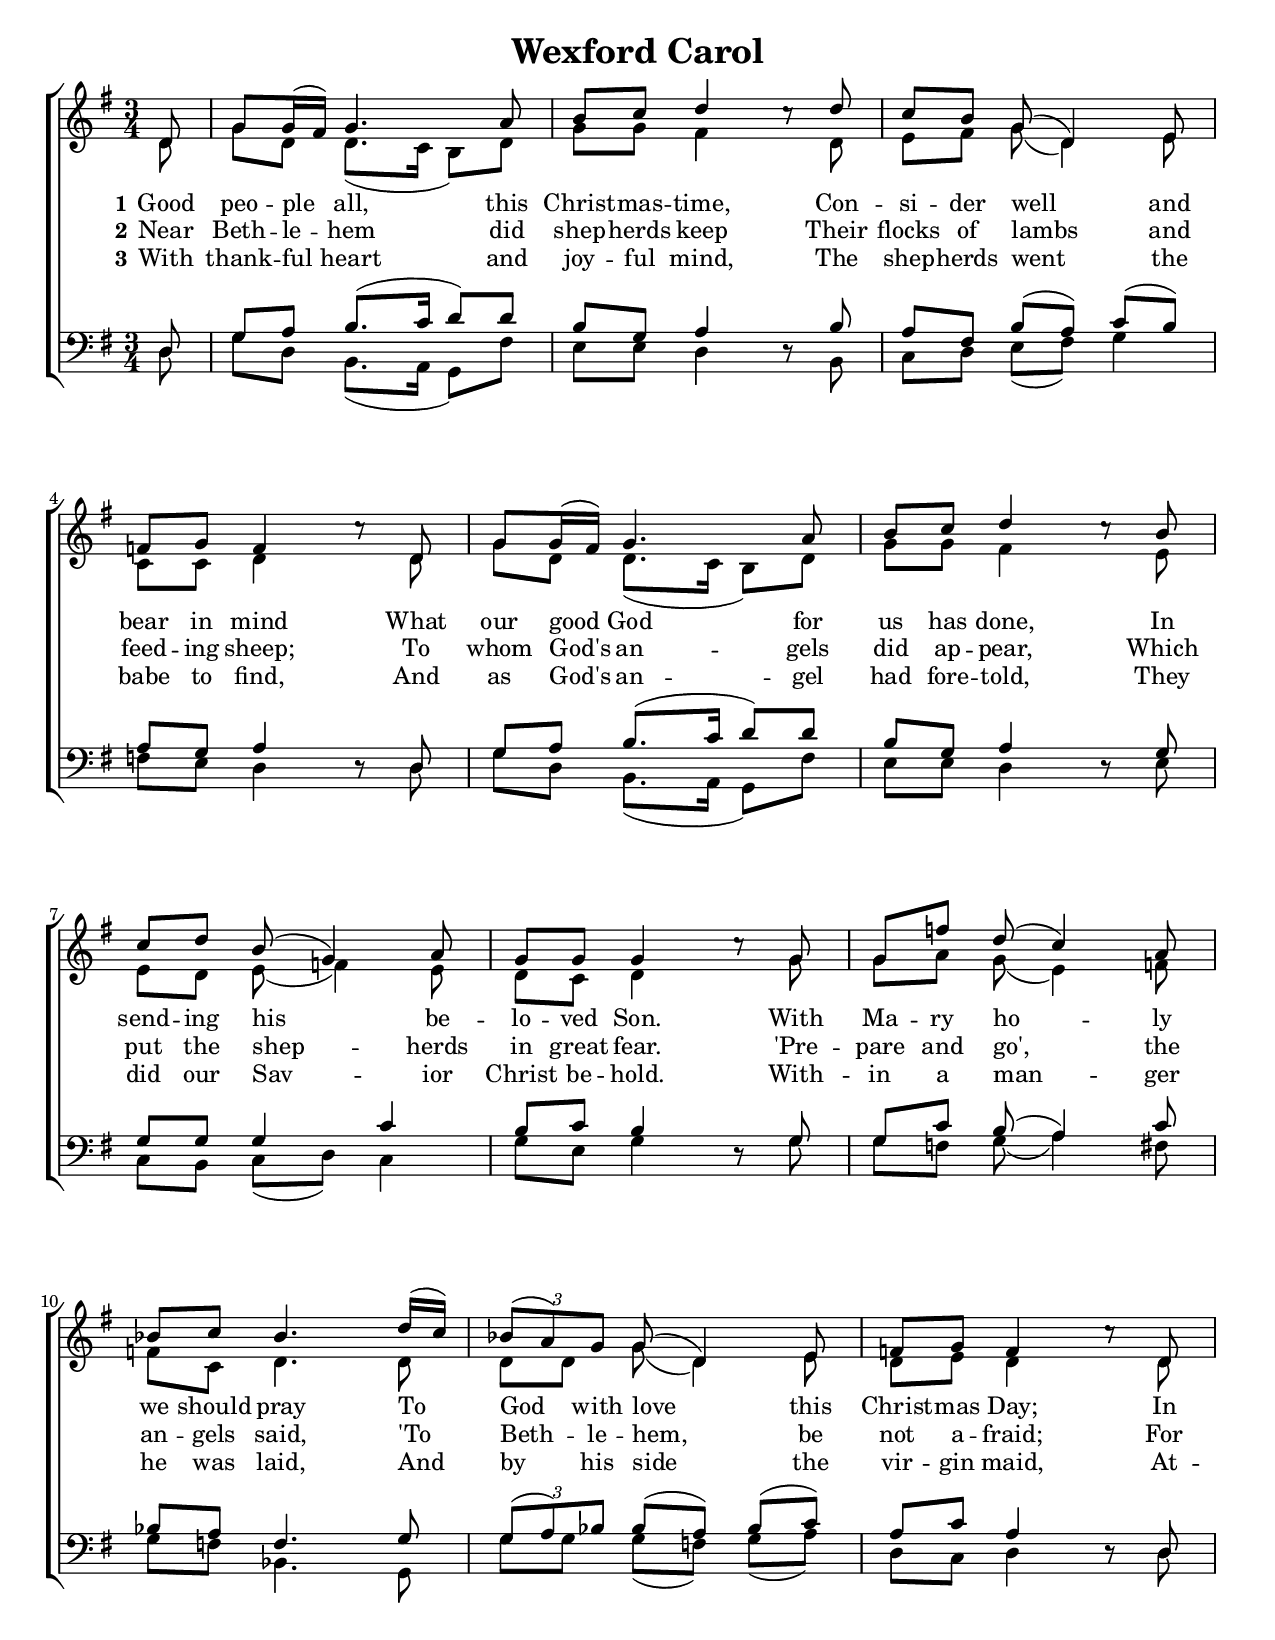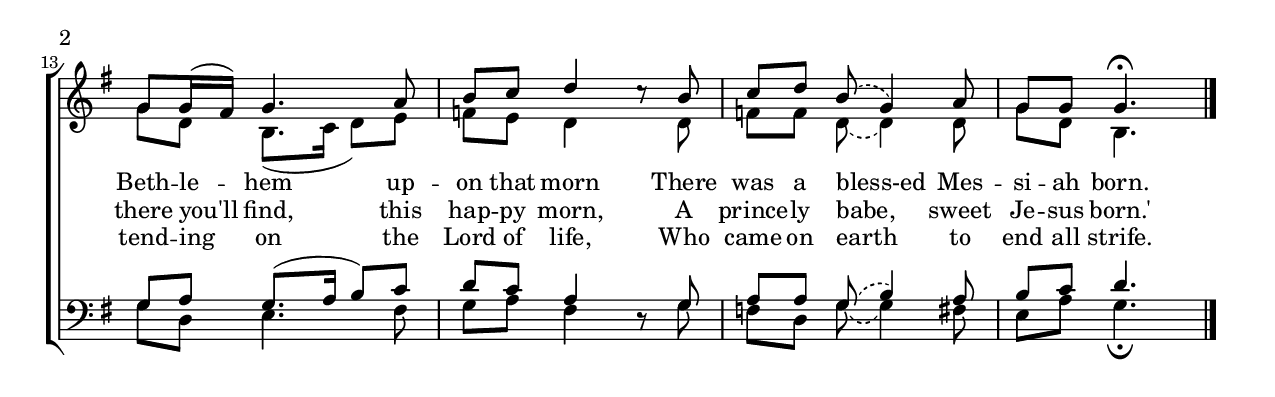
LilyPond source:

%lilypond input 


\version "2.16.2"
#(set-default-paper-size "letter")
#(set-global-staff-size 19)

\header {
  title = "Wexford Carol"
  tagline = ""
}


\paper {
% 	between-system-space = 0.3\cm
	between-system-padding = 0.3\cm
	after-title-space = 0.05\cm
    indent = 0
% 	ragged-bottom = ##f
% 	ragged-last-bottom = ##f
    %page-breaking = #ly:minimal-breaking
    %page-count = #2
    %system-count = #5

}

%\include "deutsch.ly"

ScoreSettings = {
% 	\set Score.skipBars = ##t
% 	\override Staff.VerticalAxisGroup #'minimum-Y-extent = #'(-0 . 0)
% 	\set Staff.midiInstrument = "acoustic grand"
% 	\override Lyrics.VerticalAxisGroup #'minimum-Y-extent = #'(-0 . 0)
	% left-align all rehearsal marks
% 	\override Score.RehearsalMark #'self-alignment-X = #-1
% 	\override Score.RehearsalMark #'padding = #2.8
% 	\override Score.RehearsalMark #'font-size = #1
% 	\override Score.RehearsalMark #'font-shape = #'italic
%
	%\override Score.BarNumber  #'break-visibility = #end-of-line-invisible
	%\set Score.barNumberVisibility = #(every-nth-bar-number-visible 5)
}

GlobalSettings = \notemode
{	
	\key g \major
	\time 3/4
	\partial 8
% 	\autoBeamOff
	%\revert Rest #'direction
	\revert MultiMeasureRest #'staff-position
}

dynamik = {}

tempos = {}

sopMusic = \relative c' {
    d8 | g8 g16 (fis16) g4. a8 | b8 c8 d4 c8\rest d8 | c8[ b8] g8 (d4) e8 | \break
    f8 g8 f4 c'8\rest d,8 | g8 g16 (fis16) g4. a8 | b8 c8 d4 c8\rest b8 | \break
    c8[ d8] b8 (g4) a8 | g8 g8 g4 c8\rest g8 | g8[ f'8] d8 (c4) a8 | \break
    bes8 c8 bes4. d16 (c16) | \times 2/3 {bes8 (a8) g8} g8 (d4) e8 | f8 g8 f4 c'8\rest d,8 | \break
    g8 g16 (fis16) g4. a8 | b8 c8 d4 c8\rest b8 | c8[ d8] \slurDashed b8 (g4) a8 | g8 g8 g4.\fermata \bar"|."
}

altoMusic = \relative c' {
    d8 | g8 d8 d8. (c16 b8) d8 | g8 g8 fis4 s8 d8 | e8[ fis8] g8 (d4) e8 |
    c8 c8 d4 s8 d8 | g8 d8 d8. (c16 b8) d8 | g8 g8 fis4 s8 e8 |
    e8[ d8] e8 (f4) e8 | d8 c8 d4 s8 g8 | g8[ a8] g8 (e4) f8 |
    f8 c8 d4. d8 | d8[ d8] g8 (d4) e8 | d8 e8 d4 s8 d8 |
    g8 d8 b8. (c16 d8) e8 | f8 e8 d4 s8 d8 | f8[ f8] \slurDashed d8 (d4) d8 | g8 d8 b4. \bar"|."
}

tenorMusic = \relative c {
    d8 | g8 a8 b8. (c16 d8) d8 | b8 g8 a4 d,8\rest b'8 | a8[ fis8] b8[ (a8)] c8[ (b8)] |
    a8 g8 a4 d,8\rest d8 | g8 a8 b8. (c16 d8) d8 | b8 g8 a4 d,8\rest g8 |
    g8[ g8] g4 c4 | b8 c8 b4 d,8\rest g8 | g8[ c8] b8 (a4) c8 |
    bes8 a8 f4. g8 | \times 2/3 {g8 (a8) bes8} bes8[ (a8)] bes8[ (c8)] | a8 c8 a4 d,8\rest d8 |
    g8 a8 g8. (a16 b8) c8 | d8 c8 a4 d,8\rest g8 | a8[ a8] \slurDashed g8 (b4) a8 | b8 c8 d4. \bar"|."
}

bassMusic = \relative c {
    d8 | g8 d8 b8. (a16 g8) fis'8 | e8 e8 d4 s8 b8 | c8[ d8] e8[ (fis8)] g4 |
    f8 e8 d4 s8 d8 | g8 d8 b8. (a16 g8) fis'8 | e8 e8 d4 s8 e8 |
    c8[ b8] c8[ (d8)] c4 | g'8 e8 g4 s8 g8 | g8[ f8] g8 (a4) fis8 |
    g8 f8 bes,4. g8 | g'8[ g8] g8[ (f8)] g8] (a8)] | d,8 c8 d4 s8 d8 |
    g8 d8 e4. fis8 | g8 a8 fis4 s8 g8 | f8[ d8] \slurDashed g8 (g4) fis8 | e8 a8 g4.\fermata \bar"|."
}

VerseI = \lyricmode
{
  \set stanza = "1"
  Good peo -- ple all, this Christ -- mas -- time, Con -- si -- der well and
  bear in mind What our good God for us has done, In
  send -- ing his be -- lo -- ved Son. With Ma -- ry ho -- -- ly
  we should pray To God with love this Christ -- mas Day; In
  Beth -- le -- hem up -- on that morn There was a bless-ed Mes -- si -- ah born.
}

VerseII = \lyricmode
{
  \set stanza = "2"
  Near Beth -- le -- hem did shep -- herds keep 
  Their flocks of lambs and feed -- ing sheep;
  To whom God's an -- gels did ap -- pear,
  Which put the shep -- herds in great fear.
  'Pre -- pare and go', the an -- gels said,
  'To Beth -- le -- hem, be not a -- fraid;
  For there you'll find, this hap -- py morn,
  A prince -- ly babe, sweet Je -- sus born.'
}

VerseIII = \lyricmode
{
  \set stanza = "3"
  With thank -- ful heart and joy -- ful mind,
  The shep -- herds went the babe to find,
  And as God's an -- gel had fore -- told,
  They did our Sav -- ior Christ be -- hold.
  With -- in a man -- ger he was laid,
  And by his side the vir -- gin maid,
  At -- tend -- ing on the Lord of life,
  Who came on earth to end all strife.
}

\score {
  \context ChoirStaff <<
    \ScoreSettings
    \context Staff = women <<
      \dynamik
      \tempos
      \dynamicUp
      \context Voice = sopranos { \voiceOne << \GlobalSettings \sopMusic >> }
      \context Voice = altos { \voiceTwo << \GlobalSettings \altoMusic >> }
      %\set Staff.instrument = \markup { \column { "S" \line {"A"} } }
    >>
    \context Lyrics = sopranosI \lyricsto sopranos \VerseI
    \context Lyrics = sopranosII \lyricsto sopranos \VerseII
    \context Lyrics = sopranosIII \lyricsto sopranos \VerseIII

    \context Staff = men <<
      \clef bass
      \dynamik
      \dynamicDown
      \context Voice = tenors { \voiceOne <<\GlobalSettings \tenorMusic >> }
      \context Voice = basses { \voiceTwo <<\GlobalSettings \bassMusic >> }
      %\set Staff.instrument = \markup { \column { "T" \line {"B"} } }
    >>
  >>
}

